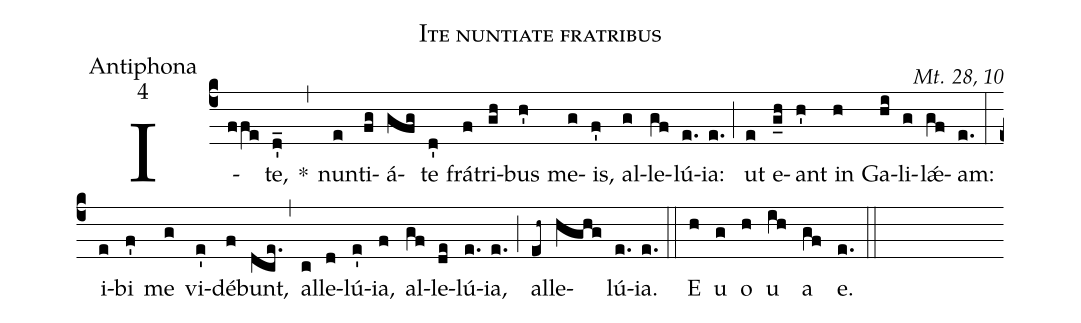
name:Ite nuntiate fratribus;
office-part:Antiphona;
mode:4;
commentary:Mt. 28, 10;
%%
(c4)
I(ffe)te,(d'_) *(,)
nun(e)ti(fg)á(gfg)te(d') frá(f)tri(gh)bus(h') me(g)is,(f') al(g)le(gf)lú(e.)ia:(e.) (;)
ut(e) e(g_h)ant(h') in(h) Ga(hi)li(g)lǽ(gf)am:(e.) (:)
i(e)bi(f') me(g) vi(e')dé(f)bunt,(dce.) (,)
al(c)le(d)lú(e')ia,(f) al(gf)le(de)lú(e.)ia,(e.) (;)
al(eh~)le(hghg)lú(e.)ia.(e.) (::)
E(h) u(g) o(h) u(ih) a(gf) e.(e.) (::)
